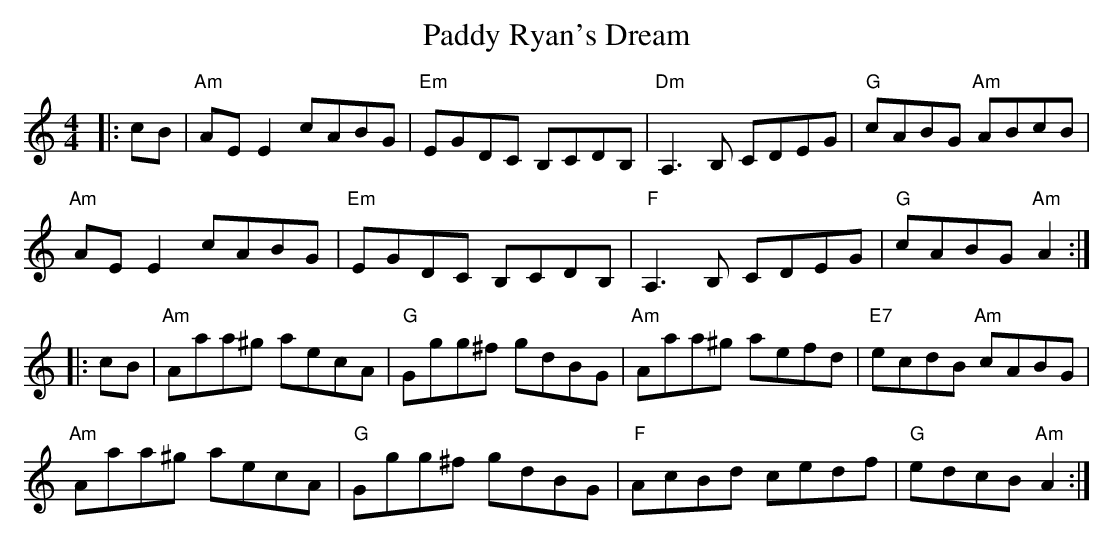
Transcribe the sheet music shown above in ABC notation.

X:1
T: Paddy Ryan's Dream
M: 4/4
L: 1/8
K: Amin
|: cB|"Am"AEE2 cABG|"Em"EGDC B,CDB,|"Dm"A,3B, CDEG|"G"cABG "Am"ABcB|
"Am"AEE2 cABG|"Em"EGDC B,CDB,|"F"A,3B, CDEG|"G"cABG "Am"A2:|
|: cB|"Am"Aaa^g aecA|"G"Ggg^f gdBG|"Am"Aaa^g aefd|"E7"ecdB "Am"cABG|
"Am"Aaa^g aecA|"G"Ggg^f gdBG|"F"AcBd cedf|"G"edcB "Am"A2:|
